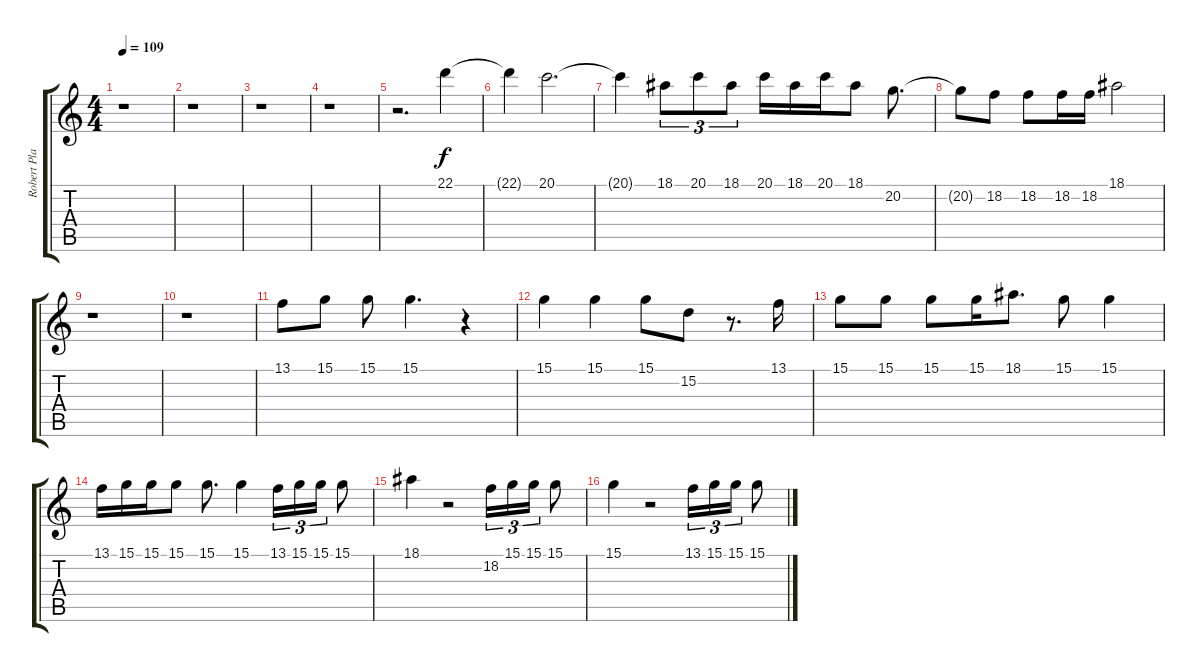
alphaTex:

\track ("Robert Plant " "Robert Pla") {instrument accordion}
\staff {score tabs}
\tuning (E4 B3 G3 D3 A2 E2) {hide}
\ts (4 4)
\tempo 109
\clef g2
\ks c
r.1{dy f} |
r.1 |
r.1 |
r.1 |
r.2{d} 22.1.4 |
22.1{t}.4 20.1.2{d} |
20.1{t}.4 18.1.8{tu (3 2)} 20.1.8{tu (3 2)} 18.1.8{tu (3 2)} 20.1.16 18.1.16 20.1.16 18.1.8 20.2.8{d} |
20.2{t}.8 18.2.8 18.2.8 18.2.16 18.2.16 18.1.2 |
r.1 |
r.1 |
13.1.8 15.1.8 15.1.8 15.1.4{d} r.4 |
15.1.4 15.1.4 15.1.8 15.2.8 r.8{d} 13.1.16 |
15.1.8 15.1.8 15.1.8 15.1.16 18.1.8{d} 15.1.8 15.1.4 |
13.1.16 15.1.16 15.1.16 15.1.8 15.1.8{d} 15.1.4 13.1.16{tu (3 2)} 15.1.16{tu (3 2)} 15.1.16{tu (3 2)} 15.1.8 |
18.1.4 r.2 18.2.16{tu (3 2)} 15.1.16{tu (3 2)} 15.1.16{tu (3 2)} 15.1.8 |
15.1.4 r.2 13.1.16{tu (3 2)} 15.1.16{tu (3 2)} 15.1.16{tu (3 2)} 15.1.8
